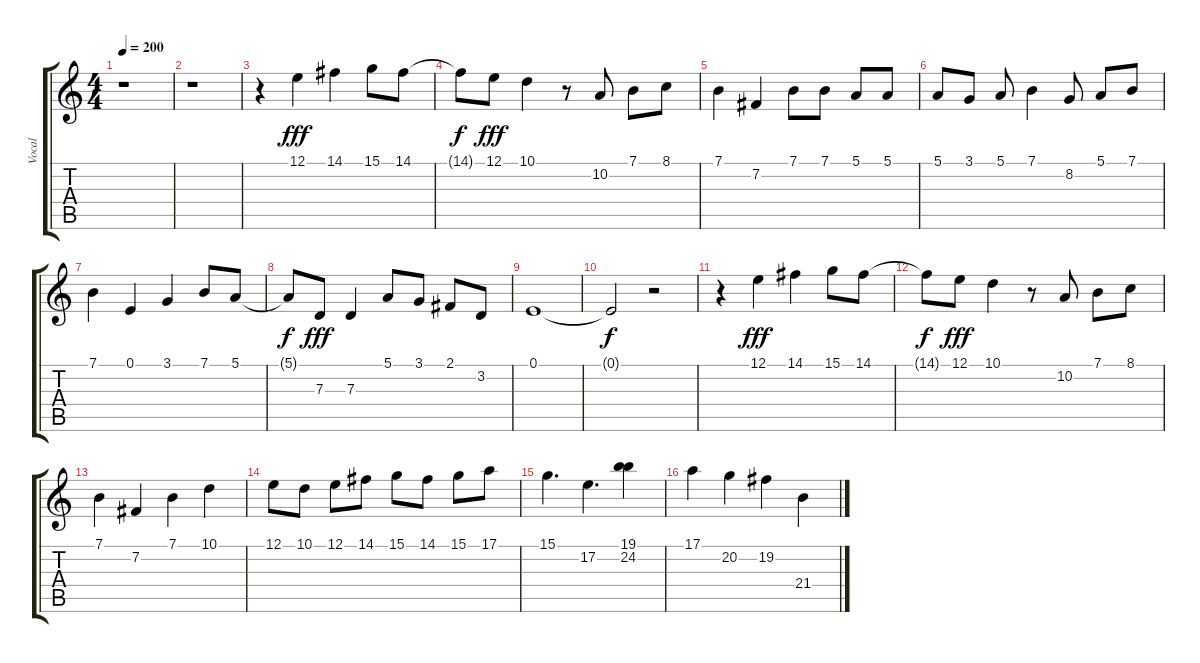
\track ("Vocal" "Vocal") {instrument lead1square}
\staff {score tabs}
\tuning (E4 B3 G3 D3 A2 E2) {hide}
\ts (4 4)
\tempo 200
\clef g2
\ks c
r.1{dy f} |
r.1 |
r.4 12.1.4{dy fff} 14.1.4 15.1.8 14.1.8 |
14.1{t}.8{dy f} 12.1.8{dy fff} 10.1.4 r.8 10.2.8 7.1.8 8.1.8 |
7.1.4 7.2.4 7.1.8 7.1.8 5.1.8 5.1.8 |
5.1.8 3.1.8 5.1.8 7.1.4 8.2.8 5.1.8 7.1.8 |
7.1.4 0.1.4 3.1.4 7.1.8 5.1.8 |
5.1{t}.8{dy f} 7.3.8{dy fff} 7.3.4 5.1.8 3.1.8 2.1.8 3.2.8 |
0.1.1 |
0.1{t}.2{dy f} r.2 |
r.4 12.1.4{dy fff} 14.1.4 15.1.8 14.1.8 |
14.1{t}.8{dy f} 12.1.8{dy fff} 10.1.4 r.8 10.2.8 7.1.8 8.1.8 |
7.1.4 7.2.4 7.1.4 10.1.4 |
12.1.8 10.1.8 12.1.8 14.1.8 15.1.8 14.1.8 15.1.8 17.1.8 |
15.1.4{d} 17.2.4{d} (19.1 24.2).4 |
17.1.4 20.2.4 19.2.4 21.4.4
